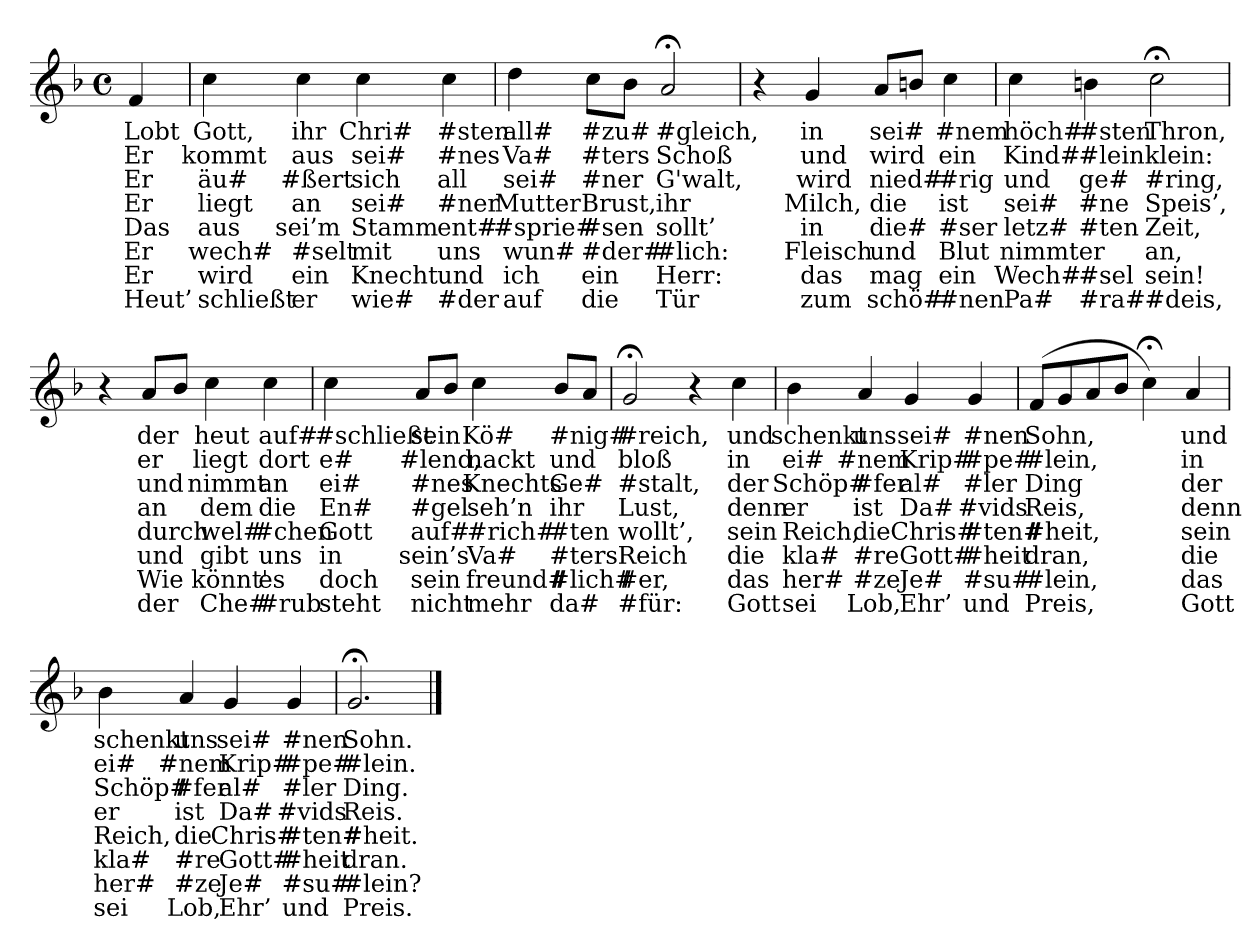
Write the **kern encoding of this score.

**kern	**text	**text	**text	**text	**text	**text	**text	**text
*part1	*part1	*part1	*part1	*part1	*part1	*part1	*part1	*part1
*staff1	*staff1	*staff1	*staff1	*staff1	*staff1	*staff1	*staff1	*staff1
*clefG2	*	*	*	*	*	*	*	*
*k[b-]	*	*	*	*	*	*	*	*
*M4/4	*	*	*	*	*	*	*	*
*met(c)	*	*	*	*	*	*	*	*
=	=	=	=	=	=	=	=	=
4f	Lobt	Er	Er	Er	Das	Er	Er	Heut’
=	=	=	=	=	=	=	=	=
4cc	Gott,	kommt	äu#	liegt	aus	wech#	wird	schließt
4cc	ihr	aus	#ßert	an	sei’m	#selt	ein	er
4cc	Chri#	sei#	sich	sei#	Stamm	mit	Knecht	wie#
4cc	#sten	#nes	all	#ner	ent#	uns	und	#der
=	=	=	=	=	=	=	=	=
4dd	all#	Va#	sei#	Mutter	#sprie#	wun#	ich	auf
8ccL	#zu#	#ters	#ner	Brust,	#sen	#der#	ein	die
8b-J	.	.	.	.	.	.	.	.
2a;<	#gleich,	Schoß	G'walt,	ihr	sollt’	#lich:	Herr:	Tür
=	=	=	=	=	=	=	=	=
4r	.	.	.	.	.	.	.	.
4g	in	und	wird	Milch,	in	Fleisch	das	zum
8aL	sei#	wird	nied#	die	die#	und	mag	schö#
8bnJ	.	.	.	.	.	.	.	.
4cc	#nem	ein	#rig	ist	#ser	Blut	ein	#nen
=	=	=	=	=	=	=	=	=
4cc	höch#	Kind#	und	sei#	letz#	nimmt	Wech#	Pa#
4bn	#sten	#lein	ge#	#ne	#ten	er	#sel	#ra#
2cc;<	Thron,	klein:	#ring,	Speis’,	Zeit,	an,	sein!	#deis,
=	=	=	=	=	=	=	=	=
4r	.	.	.	.	.	.	.	.
8aL	der	er	und	an	durch	und	Wie	der
8b-J	.	.	.	.	.	.	.	.
4cc	heut	liegt	nimmt	dem	wel#	gibt	könnt'	Che#
4cc	auf#	dort	an	die	#chen	uns	es	#rub
=	=	=	=	=	=	=	=	=
4cc	#schließt	e#	ei#	En#	Gott	in	doch	steht
8aL	sein	#lend,	#nes	#gel	auf#	sein’s	sein	nicht
8b-J	.	.	.	.	.	.	.	.
4cc	Kö#	nackt	Knechts	seh’n	#rich#	Va#	freund#	mehr
8b-L	#nig#	und	Ge#	ihr	#ten	#ters	#lich#	da#
8aJ	.	.	.	.	.	.	.	.
=	=	=	=	=	=	=	=	=
2g;<	#reich,	bloß	#stalt,	Lust,	wollt’,	Reich	#er,	#für:
4r	.	.	.	.	.	.	.	.
4cc	und	in	der	denn	sein	die	das	Gott
=	=	=	=	=	=	=	=	=
4b-	schenkt	ei#	Schöp#	er	Reich,	kla#	her#	sei
4a	uns	#nem	#fer	ist	die	#re	#ze	Lob,
4g	sei#	Krip#	al#	Da#	Chris#	Gott#	Je#	Ehr’
4g	#nen	#pe#	#ler	#vids	#ten#	#heit	#su#	und
=	=	=	=	=	=	=	=	=
(8fL	Sohn,	#lein,	Ding	Reis,	#heit,	dran,	#lein,	Preis,
8g	.	.	.	.	.	.	.	.
8a	.	.	.	.	.	.	.	.
8b-J	.	.	.	.	.	.	.	.
4cc;<)	.	.	.	.	.	.	.	.
4a	und	in	der	denn	sein	die	das	Gott
=	=	=	=	=	=	=	=	=
4b-	schenkt	ei#	Schöp#	er	Reich,	kla#	her#	sei
4a	uns	#nem	#fer	ist	die	#re	#ze	Lob,
4g	sei#	Krip#	al#	Da#	Chris#	Gott#	Je#	Ehr’
4g	#nen	#pe#	#ler	#vids	#ten#	#heit	#su#	und
=	=	=	=	=	=	=	=	=
2.g;<	Sohn.	#lein.	Ding.	Reis.	#heit.	dran.	#lein?	Preis.
==	==	==	==	==	==	==	==	==
*-	*-	*-	*-	*-	*-	*-	*-	*-
